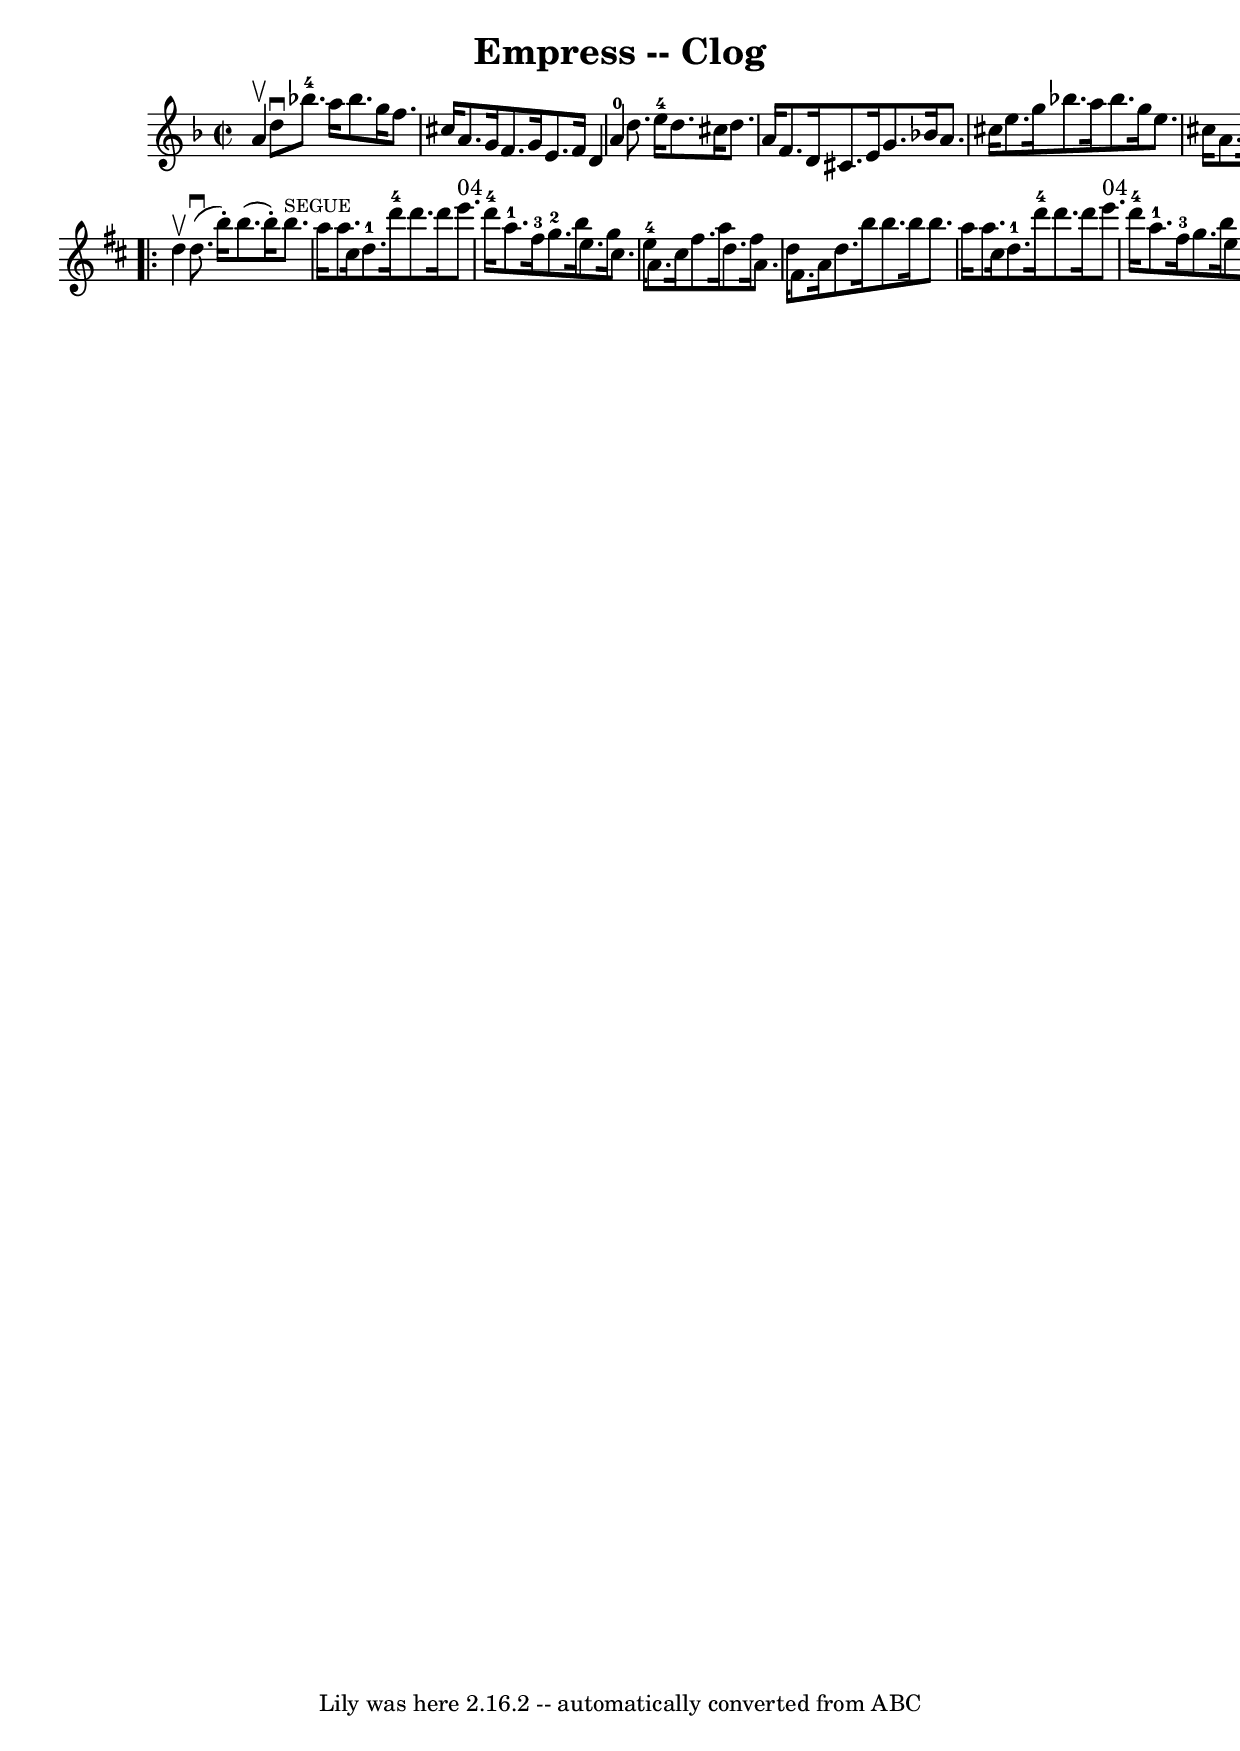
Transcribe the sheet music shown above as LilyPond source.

\version "2.16.2"
\include "Mammoth.ily"
\header {
  %% book = "Ryan's Mammoth Collection"
  crossRefNumber = "1"
  footnotes = ""
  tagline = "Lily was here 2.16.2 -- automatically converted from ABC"
  title = "Empress -- Clog"

}
voicedefault =  {



  \repeat volta 2 {

    \override Staff.TimeSignature #'style = #'C
    \time 2/2 
    \key d \minor
    a'4^\upbow |
    d''8^\downbow bes''!8. -4 a''16 bes''8. g''16 f''8. cis''16 a'8. g'16  |
    
    f'8. g'16 e'8. f'16 d'4 a'4-0 |
    d''8. e''16 -4 d''8. cis''16 d''8. a'16 f'8. d'16  |
    cis'8.    
    e'16 g'8. bes'!16 a'8. cis''16 e''8. g''16  |
    
    bes''!8. a''16 bes''8. g''16 e''8. cis''16 a'8. cis''16  
    |
    d''4 f''4 d''4  
  } 
  \repeat volta 2 {
    
    \key d \major
    d''4^\upbow |
    d''8.^\downbow(b''16 -.) b''8. (b''16 -.)     
    b''8.^\segue a''16 a''8. cis''16  |
    d''8.-1 d'''16 -4 d'''8. d'''16 e'''8.^"04" d'''16-4 a''8.-1 fis''16 -3 |
    g''8.-2 b''16 e''8. g''16 cis''8. e''16 -4 a'8. cis''16  |
    fis''8. a''16 d''8. fis''16 a'8. 
    d''16 fis'8. a'16  |
    d''8. b''16 b''8. b''16    
    b''8. a''16 a''8. cis''16  |
    d''8.-1 d'''16-4   
    d'''8. d'''16 e'''8.^"04" d'''16-4 a''8.-1 fis''16-3 
    |
    g''8. b''16 e''8. g''16 cis''8. e''16-4 a'8.   
    cis''16  |
    d''4 fis''4 d''4  
  }   

}

\score{
  <<

    \context Staff="default"
    {
      \voicedefault 
      
    }

  >>
  \layout {
    
  }
  \midi {
  }

}
